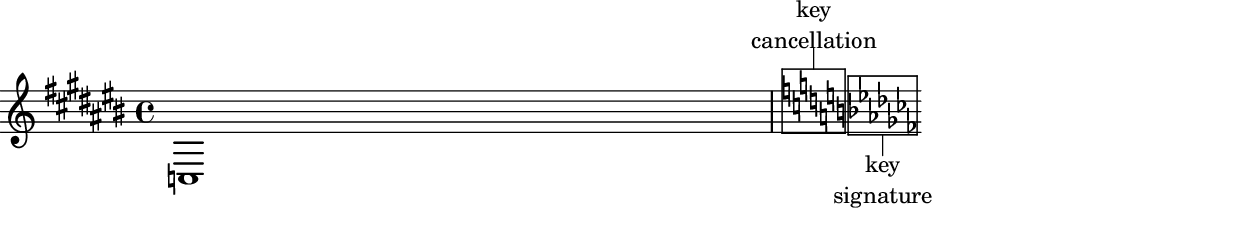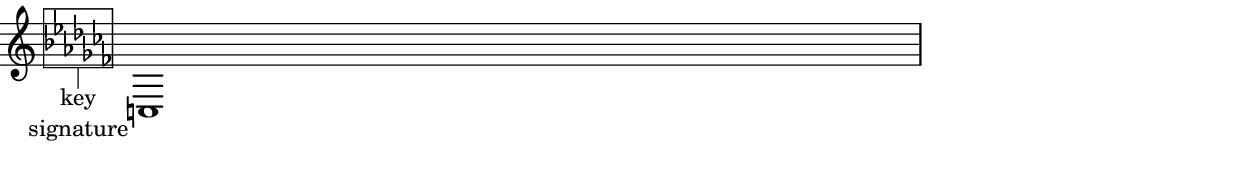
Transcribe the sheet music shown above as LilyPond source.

%% Generated by lilypond-book
%% Options: [exampleindent=10.16\mm,indent=0\mm,line-width=160\mm]
\include "lilypond-book-preamble.ly"


% ****************************************************************
% Start cut-&-pastable-section
% ****************************************************************

#(ly:set-option 'eps-box-padding 3.000000)



\paper {
  indent = 0\mm
  line-width = 160\mm
  % offset the left padding, also add 1mm as lilypond creates cropped
  % images with a little space on the right
  line-width = #(- line-width (* mm  3.000000) (* mm 1))
}

\layout {
  
}





% ****************************************************************
% ly snippet:
% ****************************************************************
\sourcefilename "/home/gub/NewGub/gub/target/linux-x86/src/lilypond-git.sv.gnu.org--lilypond.git-release-unstable/input/regression/balloon-breakable.ly"
\sourcefileline 0
\version "2.23.4"

\header {
  texidoc = "Balloons on breakable items are visible if and only
if the item they annotate is visible."
}

\new Staff \with {
  \consists Balloon_engraver
}
{
  \key cis \major
  c1
  \balloonGrobText
    KeyCancellation
    #'(0 . 2)
    \markup \center-column { key cancellation }
  \balloonGrobText
    KeySignature
    #'(0 . -2)
    \markup \center-column { key signature }
  \key ces \major
  \break
  c1
}



% ****************************************************************
% end ly snippet
% ****************************************************************
